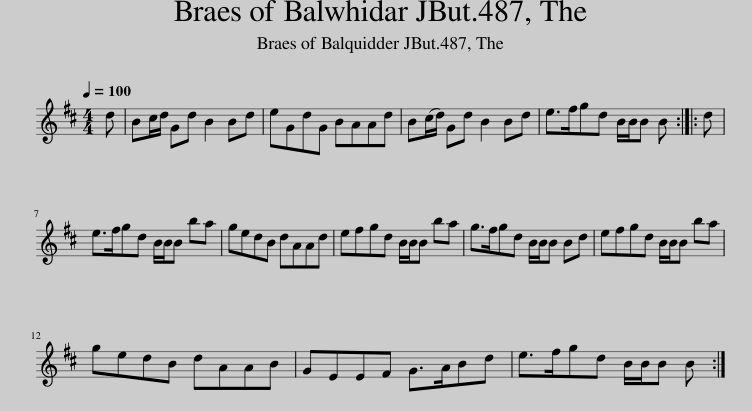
X:1
L:1/8
Q:1/4=100
M:4/4
I:linebreak $
K:Bmin
V:1 treble
V:1
 d | Bc/d/ Gd B2 Bd | eGdG BAAd | B(c/d/) Gd B2 Bd | e>fgd B/B/B B :: %5
 d |$ e>fgd B/B/B ba | gedB dAAd | efgd B/B/B ba | g>fgd B/B/B Bd | %10
 efgd B/B/B ba |$ gedB dAAB | GEEF G>ABd | e>fgd B/B/B B :| %14
